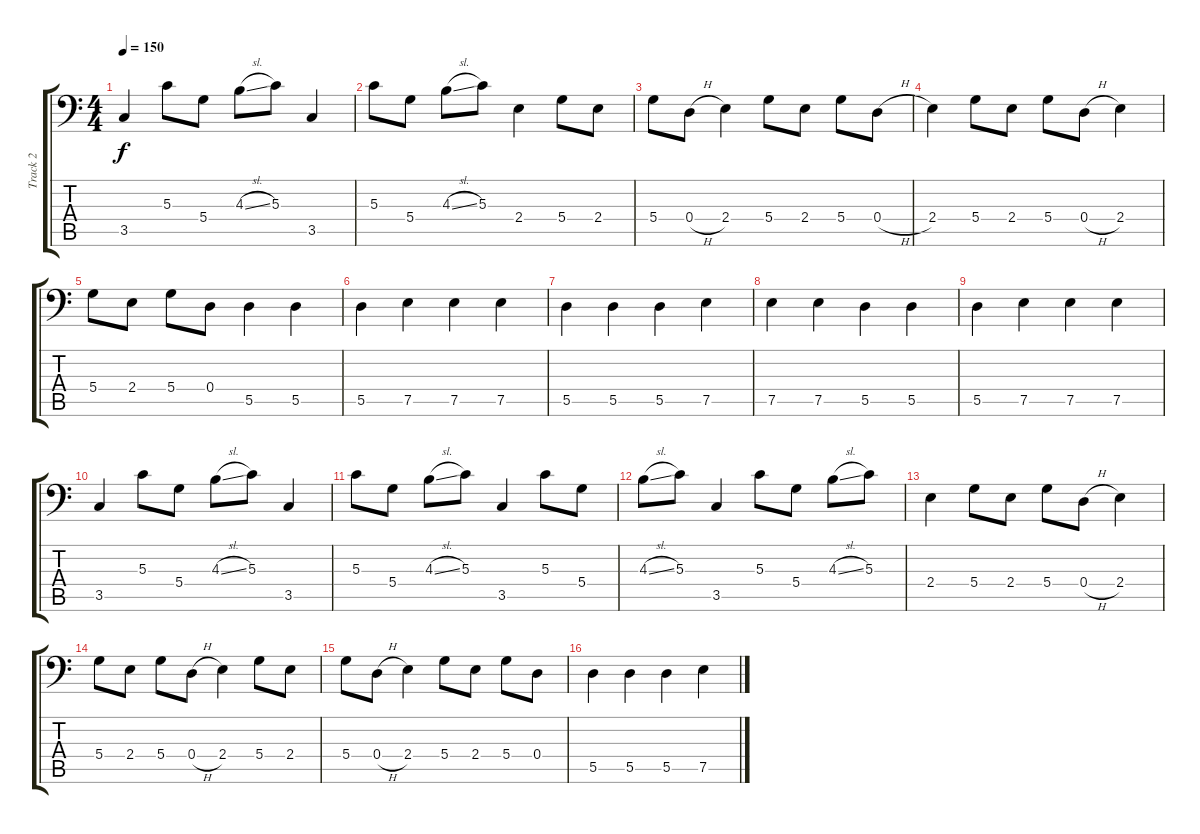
\track ("Track 2" "Track 2") {instrument electricbasspick}
\staff {score tabs}
\tuning (E3 B2 G2 D2 A1 E1) {hide}
\ts (4 4)
\tempo 150
\clef f4
\ks c
3.5.4{dy f} 5.3.8 5.4.8 4.3{sl}.8 5.3.8 3.5.4 |
5.3.8 5.4.8 4.3{sl}.8 5.3.8 2.4.4 5.4.8 2.4.8 |
5.4.8 0.4{h}.8 2.4.4 5.4.8 2.4.8 5.4.8 0.4{h}.8 |
2.4.4 5.4.8 2.4.8 5.4.8 0.4{h}.8 2.4.4 |
5.4.8 2.4.8 5.4.8 0.4.8 5.5.4 5.5.4 |
5.5.4 7.5.4 7.5.4 7.5.4 |
5.5.4 5.5.4 5.5.4 7.5.4 |
7.5.4 7.5.4 5.5.4 5.5.4 |
5.5.4 7.5.4 7.5.4 7.5.4 |
3.5.4 5.3.8 5.4.8 4.3{sl}.8 5.3.8 3.5.4 |
5.3.8 5.4.8 4.3{sl}.8 5.3.8 3.5.4 5.3.8 5.4.8 |
4.3{sl}.8 5.3.8 3.5.4 5.3.8 5.4.8 4.3{sl}.8 5.3.8 |
2.4.4 5.4.8 2.4.8 5.4.8 0.4{h}.8 2.4.4 |
5.4.8 2.4.8 5.4.8 0.4{h}.8 2.4.4 5.4.8 2.4.8 |
5.4.8 0.4{h}.8 2.4.4 5.4.8 2.4.8 5.4.8 0.4.8 |
5.5.4 5.5.4 5.5.4 7.5.4
